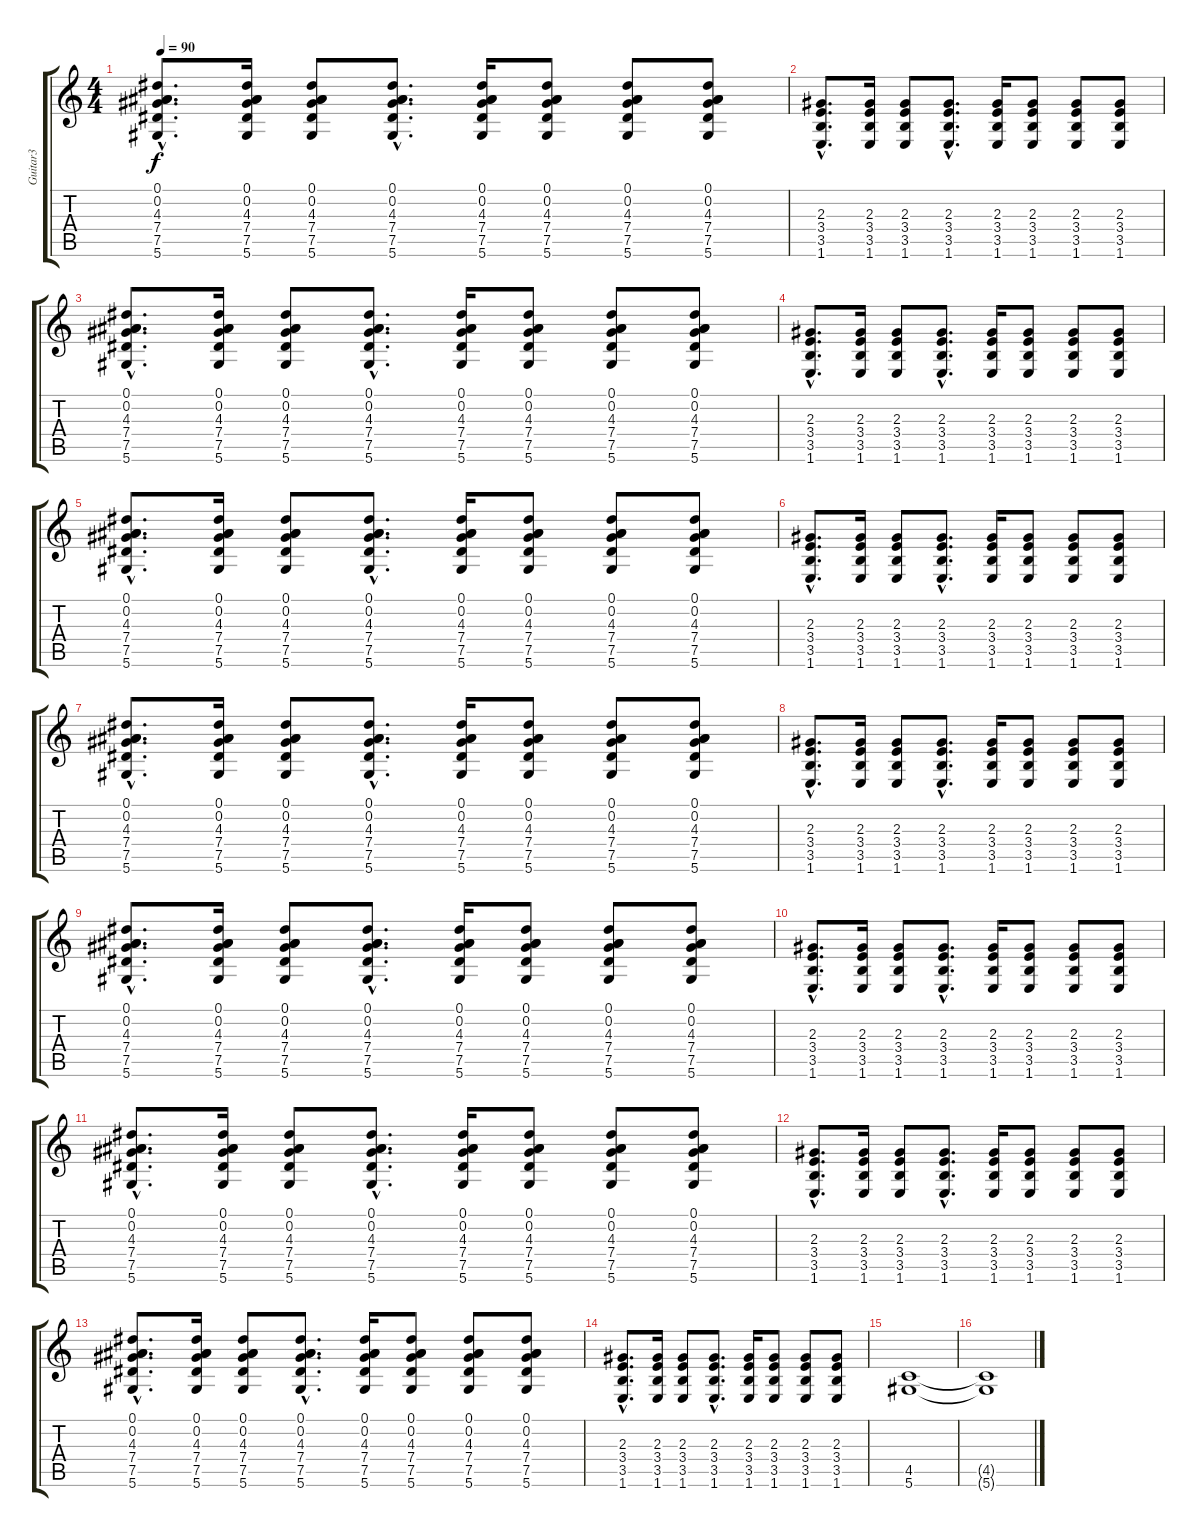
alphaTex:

\track ("Guitar3" "Guitar3") {instrument distortionguitar}
\staff {score tabs}
\tuning (Eb4 Bb3 Gb3 Db3 Ab2 Eb2) {hide}
\ts (4 4)
\tempo 90
\clef g2
\ks c
(0.1{hac} 0.2{hac} 4.3{hac} 7.4{hac} 7.5{hac} 5.6{hac}).8{d dy f} (0.1 0.2 4.3 7.4 7.5 5.6).16 (0.1 0.2 4.3 7.4 7.5 5.6).8 (0.1{hac} 0.2{hac} 4.3{hac} 7.4{hac} 7.5{hac} 5.6{hac}).8{d} (0.1 0.2 4.3 7.4 7.5 5.6).16 (0.1 0.2 4.3 7.4 7.5 5.6).8 (0.1 0.2 4.3 7.4 7.5 5.6).8 (0.1 0.2 4.3 7.4 7.5 5.6).8 |
(2.3{hac} 3.4{hac} 3.5{hac} 1.6{hac}).8{d} (2.3 3.4 3.5 1.6).16 (2.3 3.4 3.5 1.6).8 (2.3{hac} 3.4{hac} 3.5{hac} 1.6{hac}).8{d} (2.3 3.4 3.5 1.6).16 (2.3 3.4 3.5 1.6).8 (2.3 3.4 3.5 1.6).8 (2.3 3.4 3.5 1.6).8 |
(0.1{hac} 0.2{hac} 4.3{hac} 7.4{hac} 7.5{hac} 5.6{hac}).8{d} (0.1 0.2 4.3 7.4 7.5 5.6).16 (0.1 0.2 4.3 7.4 7.5 5.6).8 (0.1{hac} 0.2{hac} 4.3{hac} 7.4{hac} 7.5{hac} 5.6{hac}).8{d} (0.1 0.2 4.3 7.4 7.5 5.6).16 (0.1 0.2 4.3 7.4 7.5 5.6).8 (0.1 0.2 4.3 7.4 7.5 5.6).8 (0.1 0.2 4.3 7.4 7.5 5.6).8 |
(2.3{hac} 3.4{hac} 3.5{hac} 1.6{hac}).8{d} (2.3 3.4 3.5 1.6).16 (2.3 3.4 3.5 1.6).8 (2.3{hac} 3.4{hac} 3.5{hac} 1.6{hac}).8{d} (2.3 3.4 3.5 1.6).16 (2.3 3.4 3.5 1.6).8 (2.3 3.4 3.5 1.6).8 (2.3 3.4 3.5 1.6).8 |
(0.1{hac} 0.2{hac} 4.3{hac} 7.4{hac} 7.5{hac} 5.6{hac}).8{d} (0.1 0.2 4.3 7.4 7.5 5.6).16 (0.1 0.2 4.3 7.4 7.5 5.6).8 (0.1{hac} 0.2{hac} 4.3{hac} 7.4{hac} 7.5{hac} 5.6{hac}).8{d} (0.1 0.2 4.3 7.4 7.5 5.6).16 (0.1 0.2 4.3 7.4 7.5 5.6).8 (0.1 0.2 4.3 7.4 7.5 5.6).8 (0.1 0.2 4.3 7.4 7.5 5.6).8 |
(2.3{hac} 3.4{hac} 3.5{hac} 1.6{hac}).8{d} (2.3 3.4 3.5 1.6).16 (2.3 3.4 3.5 1.6).8 (2.3{hac} 3.4{hac} 3.5{hac} 1.6{hac}).8{d} (2.3 3.4 3.5 1.6).16 (2.3 3.4 3.5 1.6).8 (2.3 3.4 3.5 1.6).8 (2.3 3.4 3.5 1.6).8 |
(0.1{hac} 0.2{hac} 4.3{hac} 7.4{hac} 7.5{hac} 5.6{hac}).8{d} (0.1 0.2 4.3 7.4 7.5 5.6).16 (0.1 0.2 4.3 7.4 7.5 5.6).8 (0.1{hac} 0.2{hac} 4.3{hac} 7.4{hac} 7.5{hac} 5.6{hac}).8{d} (0.1 0.2 4.3 7.4 7.5 5.6).16 (0.1 0.2 4.3 7.4 7.5 5.6).8 (0.1 0.2 4.3 7.4 7.5 5.6).8 (0.1 0.2 4.3 7.4 7.5 5.6).8 |
(2.3{hac} 3.4{hac} 3.5{hac} 1.6{hac}).8{d} (2.3 3.4 3.5 1.6).16 (2.3 3.4 3.5 1.6).8 (2.3{hac} 3.4{hac} 3.5{hac} 1.6{hac}).8{d} (2.3 3.4 3.5 1.6).16 (2.3 3.4 3.5 1.6).8 (2.3 3.4 3.5 1.6).8 (2.3 3.4 3.5 1.6).8 |
(0.1{hac} 0.2{hac} 4.3{hac} 7.4{hac} 7.5{hac} 5.6{hac}).8{d} (0.1 0.2 4.3 7.4 7.5 5.6).16 (0.1 0.2 4.3 7.4 7.5 5.6).8 (0.1{hac} 0.2{hac} 4.3{hac} 7.4{hac} 7.5{hac} 5.6{hac}).8{d} (0.1 0.2 4.3 7.4 7.5 5.6).16 (0.1 0.2 4.3 7.4 7.5 5.6).8 (0.1 0.2 4.3 7.4 7.5 5.6).8 (0.1 0.2 4.3 7.4 7.5 5.6).8 |
(2.3{hac} 3.4{hac} 3.5{hac} 1.6{hac}).8{d} (2.3 3.4 3.5 1.6).16 (2.3 3.4 3.5 1.6).8 (2.3{hac} 3.4{hac} 3.5{hac} 1.6{hac}).8{d} (2.3 3.4 3.5 1.6).16 (2.3 3.4 3.5 1.6).8 (2.3 3.4 3.5 1.6).8 (2.3 3.4 3.5 1.6).8 |
(0.1{hac} 0.2{hac} 4.3{hac} 7.4{hac} 7.5{hac} 5.6{hac}).8{d} (0.1 0.2 4.3 7.4 7.5 5.6).16 (0.1 0.2 4.3 7.4 7.5 5.6).8 (0.1{hac} 0.2{hac} 4.3{hac} 7.4{hac} 7.5{hac} 5.6{hac}).8{d} (0.1 0.2 4.3 7.4 7.5 5.6).16 (0.1 0.2 4.3 7.4 7.5 5.6).8 (0.1 0.2 4.3 7.4 7.5 5.6).8 (0.1 0.2 4.3 7.4 7.5 5.6).8 |
(2.3{hac} 3.4{hac} 3.5{hac} 1.6{hac}).8{d} (2.3 3.4 3.5 1.6).16 (2.3 3.4 3.5 1.6).8 (2.3{hac} 3.4{hac} 3.5{hac} 1.6{hac}).8{d} (2.3 3.4 3.5 1.6).16 (2.3 3.4 3.5 1.6).8 (2.3 3.4 3.5 1.6).8 (2.3 3.4 3.5 1.6).8 |
(0.1{hac} 0.2{hac} 4.3{hac} 7.4{hac} 7.5{hac} 5.6{hac}).8{d} (0.1 0.2 4.3 7.4 7.5 5.6).16 (0.1 0.2 4.3 7.4 7.5 5.6).8 (0.1{hac} 0.2{hac} 4.3{hac} 7.4{hac} 7.5{hac} 5.6{hac}).8{d} (0.1 0.2 4.3 7.4 7.5 5.6).16 (0.1 0.2 4.3 7.4 7.5 5.6).8 (0.1 0.2 4.3 7.4 7.5 5.6).8 (0.1 0.2 4.3 7.4 7.5 5.6).8 |
(2.3{hac} 3.4{hac} 3.5{hac} 1.6{hac}).8{d} (2.3 3.4 3.5 1.6).16 (2.3 3.4 3.5 1.6).8 (2.3{hac} 3.4{hac} 3.5{hac} 1.6{hac}).8{d} (2.3 3.4 3.5 1.6).16 (2.3 3.4 3.5 1.6).8 (2.3 3.4 3.5 1.6).8 (2.3 3.4 3.5 1.6).8 |
(4.5 5.6).1 |
(4.5{t} 5.6{t}).1
